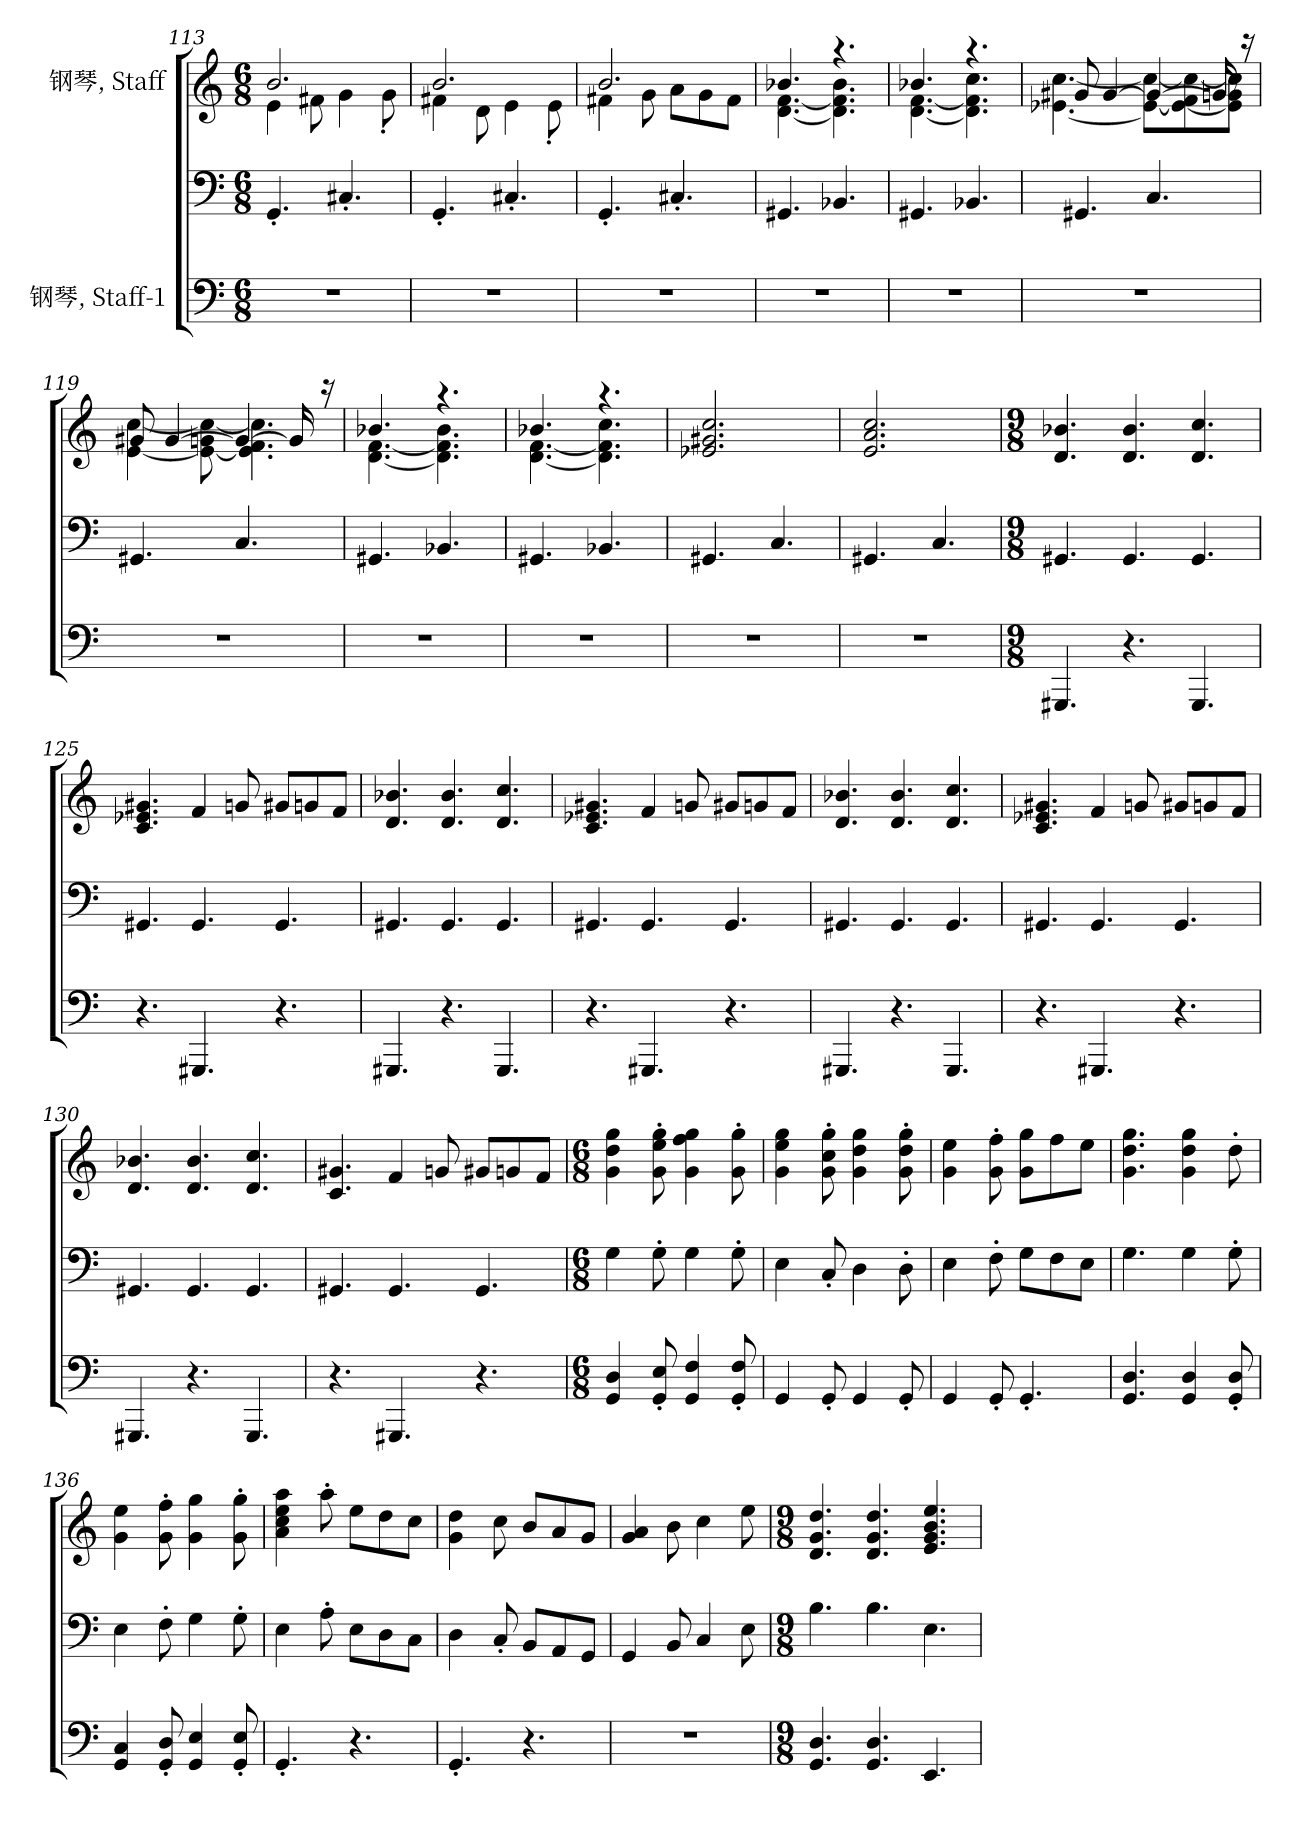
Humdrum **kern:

**kern	**kern	**kern
*part2	*part2	*part1
*staff3	*staff2	*staff1
*I"钢琴, Staff-1	*	*I"钢琴, Staff
!!LO:LB:g=z
*clefF4	*clefF4	*clefG2
*k[]	*k[]	*k[]
*M6/8	*M6/8	*M6/8
=113	=113	=113
*	*	*^
2.r	4.GG'/	2.b/	4e\
.	.	.	8f#X\
.	4.C#X'/	.	4g\
.	.	.	8g'\
=114	=114	=114	=114
2.r	4.GG'/	2.b/	4f#X\
.	.	.	8d\
.	4.C#X'/	.	4e\
.	.	.	8e'\
=115	=115	=115	=115
2.r	4.GG'/	2.b/	4f#X\
.	.	.	8g\
.	4.C#X'/	.	8a\L
.	.	.	8g\
.	.	.	8f#\J
=116	=116	=116	=116
2.r	4.GG#X/	4.b-X/	[4.d\ [4.f\
.	4.BB-X/	4.r	4.d\] 4.f\] 4.b-\
=117	=117	=117	=117
2.r	4.GG#X/	4.b-X/	[4.d\ [4.f\
.	4.BB-X/	4.r	4.d\] 4.f\] 4.cc\
=118	=118	=118	=118
2.r	4.GG#X/	8g#X/	[4.e-X\ [4.cc\
.	.	[4g#/	.
.	4.C/	4g#/_	8e-\_ 8cc\_L
.	.	.	8e-\_ 8f\ 8cc\_
.	.	16g#/]	8e-\] 8gn\ 8cc\]J
.	.	16r	.
!!LO:LB:g=z	!!
=119	=119	=119	=119
2.r	4.GG#X/	8g#X/	[4e\ [4cc\
.	.	[4g#/	.
.	.	.	8e\_ 8gn\ 8cc\_
.	4.C/	4g#/_	4.e\] 4.f\ 4.cc\]
.	.	16g#/]	.
.	.	16r	.
=120	=120	=120	=120
2.r	4.GG#X/	4.b-X/	[4.d\ [4.f\
.	4.BB-X/	4.r	4.d\] 4.f\] 4.b-\
=121	=121	=121	=121
2.r	4.GG#X/	4.b-X/	[4.d\ [4.f\
.	4.BB-X/	4.r	4.d\] 4.f\] 4.cc\
*	*	*v	*v
=122	=122	=122
2.r	4.GG#X/	2.e-X/ 2.g#X/ 2.cc/
.	4.C/	.
=123	=123	=123
2.r	4.GG#X/	2.e/ 2.a/ 2.cc/
.	4.C/	.
=124	=124	=124
*M9/8	*M9/8	*M9/8
4.GGG#X/	4.GG#X/	4.d/ 4.b-X/
4.r	4.GG#/	4.d/ 4.b-/
4.GGG#/	4.GG#/	4.d/ 4.cc/
!!LO:PB:g=z
=125	=125	=125
4.r	4.GG#X/	4.c/ 4.e-X/ 4.g#X/
4.GGG#X/	4.GG#/	4f/
.	.	8gn/
4.r	4.GG#/	8g#X/L
.	.	8gn/
.	.	8f/J
=126	=126	=126
4.GGG#X/	4.GG#X/	4.d/ 4.b-X/
4.r	4.GG#/	4.d/ 4.b-/
4.GGG#/	4.GG#/	4.d/ 4.cc/
=127	=127	=127
4.r	4.GG#X/	4.c/ 4.e-X/ 4.g#X/
4.GGG#X/	4.GG#/	4f/
.	.	8gn/
4.r	4.GG#/	8g#X/L
.	.	8gn/
.	.	8f/J
=128	=128	=128
4.GGG#X/	4.GG#X/	4.d/ 4.b-X/
4.r	4.GG#/	4.d/ 4.b-/
4.GGG#/	4.GG#/	4.d/ 4.cc/
!!LO:LB:g=z
=129	=129	=129
4.r	4.GG#X/	4.c/ 4.e-X/ 4.g#X/
4.GGG#X/	4.GG#/	4f/
.	.	8gn/
4.r	4.GG#/	8g#X/L
.	.	8gn/
.	.	8f/J
=130	=130	=130
4.GGG#X/	4.GG#X/	4.d/ 4.b-X/
4.r	4.GG#/	4.d/ 4.b-/
4.GGG#/	4.GG#/	4.d/ 4.cc/
=131	=131	=131
4.r	4.GG#X/	4.c/ 4.g#X/
4.GGG#X/	4.GG#/	4f/
.	.	8gn/
4.r	4.GG#/	8g#X/L
.	.	8gn/
.	.	8f/J
=132	=132	=132
*M6/8	*M6/8	*M6/8
4GG/ 4D/	4G\	4g\ 4dd\ 4gg\
8GG/' 8E/'	8G'\	8g\' 8ee\' 8gg\'
4GG/ 4F/	4G\	4g\ 4ff\ 4gg\
8GG/' 8F/'	8G'\	8g\' 8gg\'
=133	=133	=133
4GG/	4E\	4g\ 4ee\ 4gg\
8GG'/	8C'/	8g\' 8cc\' 8gg\'
4GG/	4D\	4g\ 4dd\ 4gg\
8GG'/	8D'\	8g\' 8dd\' 8gg\'
!!LO:LB:g=z
=134	=134	=134
4GG/	4E\	4g\ 4ee\
8GG'/	8F'\	8g\' 8ff\'
4.GG'/	8G\L	8g\ 8gg\L
.	8F\	8ff\
.	8E\J	8ee\J
=135	=135	=135
4.GG/ 4.D/	4.G\	4.g\ 4.dd\ 4.gg\
4GG/ 4D/	4G\	4g\ 4dd\ 4gg\
8GG/' 8D/'	8G'\	8dd'\
=136	=136	=136
4GG/ 4C/	4E\	4g\ 4ee\
8GG/' 8D/'	8F'\	8g\' 8ff\'
4GG/ 4E/	4G\	4g\ 4gg\
8GG/' 8E/'	8G'\	8g\' 8gg\'
=137	=137	=137
4.GG'/	4E\	4a\ 4cc\ 4ee\ 4aa\
.	8A'\	8aa'\
4.r	8E\L	8ee\L
.	8D\	8dd\
.	8C\J	8cc\J
=138	=138	=138
4.GG'/	4D\	4g\ 4dd\
.	8C'/	8cc\
4.r	8BB/L	8b/L
.	8AA/	8a/
.	8GG/J	8g/J
=139	=139	=139
2.r	4GG/	4g/ 4a/
.	8BB/	8b\
.	4C/	4cc\
.	8E\	8ee\
=140	=140	=140
*M9/8	*M9/8	*M9/8
4.GG/ 4.D/	4.B\	4.d/ 4.g/ 4.dd/
4.GG/ 4.D/	4.B\	4.d/ 4.g/ 4.dd/
4.EE/	4.E\	4.e/ 4.g/ 4.b/ 4.ee/
=	=	=
*-	*-	*-
